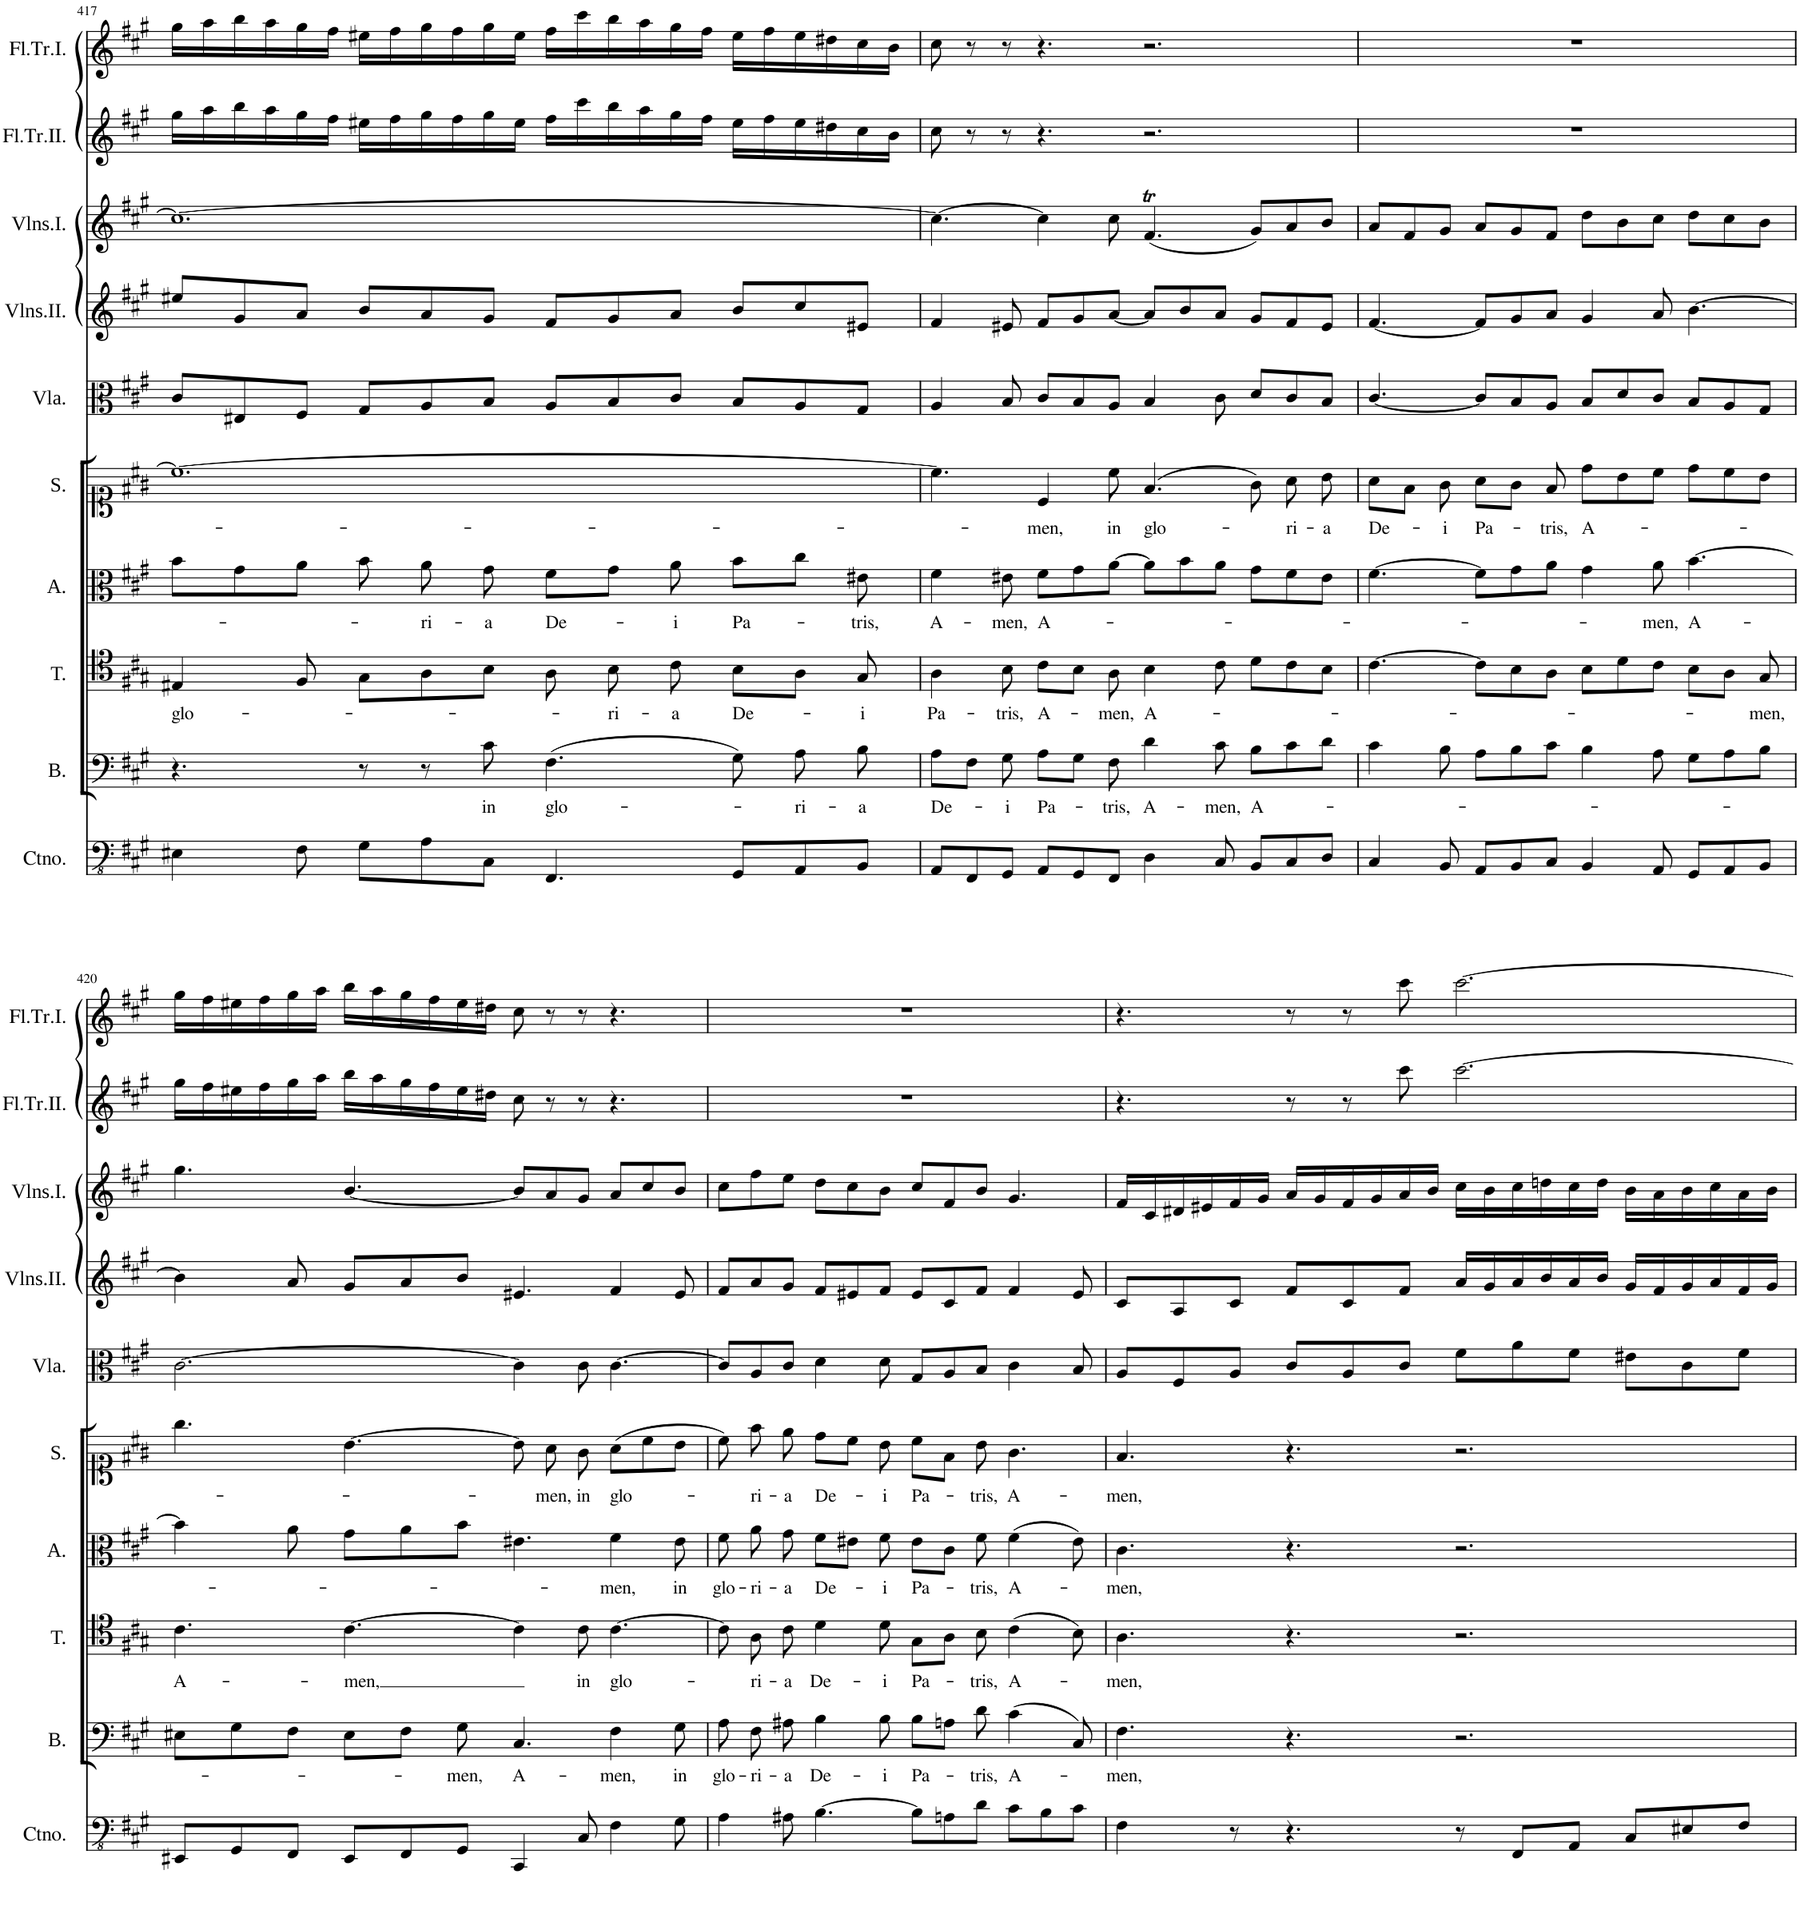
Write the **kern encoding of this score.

**kern	**kern	**text	**kern	**text	**kern	**text	**kern	**text	**kern	**kern	**kern	**kern	**kern
*part10	*part9	*part9	*part8	*part8	*part7	*part7	*part6	*part6	*part5	*part4	*part3	*part2	*part1
*staff10	*staff9	*staff9	*staff8	*staff8	*staff7	*staff7	*staff6	*staff6	*staff5	*staff4	*staff3	*staff2	*staff1
*I"Continuo.	*I"Basso.	*	*I"Tenore.	*	*I"Alto.	*	*I"Soprano.	*	*I"Viola	*I"Violino II.	*I"Violino I.	*I"Flauto Traverso II.	*I"Flauto Traverso I.
*I'Ctno.	*I'B.	*	*I'T.	*	*I'A.	*	*I'S.	*	*I'Vla.	*	*	*I'Fl.Tr.II.	*I'Fl.Tr.I.
!!LO:PB:g=z
*clefFv4	*clefF4	*	*clefC4	*	*clefC3	*	*clefC1	*	*clefC3	*clefG2	*clefG2	*clefG2	*clefG2
*k[f#c#g#]	*k[f#c#g#]	*	*k[f#c#g#]	*	*k[f#c#g#]	*	*k[f#c#g#]	*	*k[f#c#g#]	*k[f#c#g#]	*k[f#c#g#]	*k[f#c#g#]	*k[f#c#g#]
*M12/8	*M12/8	*	*M12/8	*	*M12/8	*	*M12/8	*	*M12/8	*M12/8	*M12/8	*M12/8	*M12/8
=417	=417	=417	=417	=417	=417	=417	=417	=417	=417	=417	=417	=417	=417
!	!	!	!	!LO:LY:b	!	!	!	!	!	!	!	!	!
4EE#X\	4.r	.	4E#X/	glo-	8b\L	.	1.cc#_	.	8c#/L	8ee#X/L	1.cc#_	16gg#\LL	16gg#\LL
.	.	.	.	.	.	.	.	.	.	.	.	16aa\	16aa\
.	.	.	.	.	8g#\	.	.	.	8E#X/	8g#/	.	16bb\	16bb\
.	.	.	.	.	.	.	.	.	.	.	.	16aa\	16aa\
8FF#\	.	.	8F#/	.	8a\J	.	.	.	8F#/J	8a/J	.	16gg#\	16gg#\
.	.	.	.	.	.	.	.	.	.	.	.	16ff#\JJ	16ff#\JJ
8GG#\L	8r	.	8G#\L	.	8b\	.	.	.	8G#/L	8b/L	.	16ee#X\LL	16ee#X\LL
.	.	.	.	.	.	.	.	.	.	.	.	16ff#\	16ff#\
!	!	!	!	!	!	!LO:LY:b	!	!	!	!	!	!	!
8AA\	8r	.	8A\	.	8a\	-ri-	.	.	8A/	8a/	.	16gg#\	16gg#\
.	.	.	.	.	.	.	.	.	.	.	.	16ff#\	16ff#\
!	!	!LO:LY:b	!	!	!	!LO:LY:b	!	!	!	!	!	!	!
8CC#\J	8c#\	in	8B\J	.	8g#\	-a	.	.	8B/J	8g#/J	.	16gg#\	16gg#\
.	.	.	.	.	.	.	.	.	.	.	.	16ee#\JJ	16ee#\JJ
!	!	!LO:LY:b	!	!	!	!LO:LY:b	!	!	!	!	!	!	!
4.FFF#/	(4.F#\	glo-	8A\	.	8f#\L	De-	.	.	8A/L	8f#/L	.	16ff#\LL	16ff#\LL
.	.	.	.	.	.	.	.	.	.	.	.	16ccc#\	16ccc#\
!	!	!	!	!LO:LY:b	!	!	!	!	!	!	!	!	!
.	.	.	8B\	-ri-	8g#\J	.	.	.	8B/	8g#/	.	16bb\	16bb\
.	.	.	.	.	.	.	.	.	.	.	.	16aa\	16aa\
!	!	!	!	!LO:LY:b	!	!LO:LY:b	!	!	!	!	!	!	!
.	.	.	8c#\	-a	8a\	-i	.	.	8c#/J	8a/J	.	16gg#\	16gg#\
.	.	.	.	.	.	.	.	.	.	.	.	16ff#\JJ	16ff#\JJ
!	!	!	!	!LO:LY:b	!	!LO:LY:b	!	!	!	!	!	!	!
8GGG#/L	8G#\)	.	8B\L	De-	8b\L	Pa-	.	.	8B/L	8b/L	.	16ee#\LL	16ee#\LL
.	.	.	.	.	.	.	.	.	.	.	.	16ff#\	16ff#\
!	!	!LO:LY:b	!	!	!	!	!	!	!	!	!	!	!
8AAA/	8A\	-ri-	8A\J	.	8cc#\J	.	.	.	8A/	8cc#/	.	16ee#\	16ee#\
.	.	.	.	.	.	.	.	.	.	.	.	16dd#X\	16dd#X\
!	!	!LO:LY:b	!	!LO:LY:b	!	!LO:LY:b	!	!	!	!	!	!	!
8BBB/J	8B\	-a	8G#/	-i	8e#X\	-tris,	.	.	8G#/J	8e#X/J	.	16cc#\	16cc#\
.	.	.	.	.	.	.	.	.	.	.	.	16b\JJ	16b\JJ
=418	=418	=418	=418	=418	=418	=418	=418	=418	=418	=418	=418	=418	=418
!	!	!LO:LY:b	!	!LO:LY:b	!	!LO:LY:b	!	!	!	!	!	!	!
8AAA/L	8A\L	De-	4A\	Pa-	4f#\	A-	4.cc#\]	.	4A/	4f#/	4.cc#\_	8cc#\	8cc#\
8FFF#/	8F#\J	.	.	.	.	.	.	.	.	.	.	8r	8r
!	!	!LO:LY:b	!	!LO:LY:b	!	!LO:LY:b	!	!	!	!	!	!	!
8GGG#/J	8G#\	-i	8B\	-tris,	8e#X\	men,	.	.	8B/	8e#X/	.	8r	8r
!	!	!LO:LY:b	!	!LO:LY:b	!	!LO:LY:b	!	!LO:LY:b	!	!	!	!	!
8AAA/L	8A\L	Pa-	8c#\L	A-	8f#\L	A-	4c#/	men,	8c#/L	8f#/L	4cc#\]	4.r	4.r
8GGG#/	8G#\J	.	8B\J	.	8g#\	.	.	.	8B/	8g#/	.	.	.
!	!	!LO:LY:b	!	!LO:LY:b	!	!	!	!LO:LY:b	!	!	!	!	!
8FFF#/J	8F#\	-tris,	8A\	men,	[8a\J	.	8cc#\	in	8A/J	[8a/J	8cc#\	.	.
!	!	!LO:LY:b	!	!LO:LY:b	!	!	!	!LO:LY:b	!	!	!	!	!
4DD\	4d\	A-	4B\	A-	8a\L]	.	(4.f#/	glo-	4B/	8a/L]	(4.f#T/	2.r	2.r
.	.	.	.	.	8b\	.	.	.	.	8b/	.	.	.
!	!	!LO:LY:b	!	!	!	!	!	!	!	!	!	!	!
8CC#/	8c#\	men,	8c#\	.	8a\J	.	.	.	8c#\	8a/J	.	.	.
!	!	!LO:LY:b	!	!	!	!	!	!	!	!	!	!	!
8BBB/L	8B\L	A-	8d\L	.	8g#\L	.	8g#\)	.	8d/L	8g#/L	8g#/L)	.	.
!	!	!	!	!	!	!	!	!LO:LY:b	!	!	!	!	!
8CC#/	8c#\	.	8c#\	.	8f#\	.	8a\	-ri-	8c#/	8f#/	8a/	.	.
!	!	!	!	!	!	!	!	!LO:LY:b	!	!	!	!	!
8DD/J	8d\J	.	8B\J	.	8e#\J	.	8b\	-a	8B/J	8e#/J	8b/J	.	.
=419	=419	=419	=419	=419	=419	=419	=419	=419	=419	=419	=419	=419	=419
!	!	!	!	!	!	!	!	!LO:LY:b	!	!	!	!	!
4CC#/	4c#\	.	[4.c#\	.	[4.f#\	.	8a\L	De-	[4.c#/	[4.f#/	8a/L	1.r	1.r
.	.	.	.	.	.	.	8f#\J	.	.	.	8f#/	.	.
!	!	!	!	!	!	!	!	!LO:LY:b	!	!	!	!	!
8BBB/	8B\	.	.	.	.	.	8g#\	-i	.	.	8g#/J	.	.
!	!	!	!	!	!	!	!	!LO:LY:b	!	!	!	!	!
8AAA/L	8A\L	.	8c#\L]	.	8f#\L]	.	8a\L	Pa-	8c#/L]	8f#/L]	8a/L	.	.
8BBB/	8B\	.	8B\	.	8g#\	.	8g#\J	.	8B/	8g#/	8g#/	.	.
!	!	!	!	!	!	!	!	!LO:LY:b	!	!	!	!	!
8CC#/J	8c#\J	.	8A\J	.	8a\J	.	8f#/	-tris,	8A/J	8a/J	8f#/J	.	.
!	!	!	!	!	!	!	!	!LO:LY:b	!	!	!	!	!
4BBB/	4B\	.	8B\L	.	4g#\	.	8dd\L	A-	8B/L	4g#/	8dd\L	.	.
.	.	.	8d\	.	.	.	8b\	.	8d/	.	8b\	.	.
!	!	!	!	!	!	!LO:LY:b	!	!	!	!	!	!	!
8AAA/	8A\	.	8c#\J	.	8a\	men,	8cc#\J	.	8c#/J	8a/	8cc#\J	.	.
!	!	!	!	!	!	!LO:LY:b	!	!	!	!	!	!	!
8GGG#/L	8G#\L	.	8B\L	.	[4.b\	A-	8dd\L	.	8B/L	[4.b\	8dd\L	.	.
8AAA/	8A\	.	8A\J	.	.	.	8cc#\	.	8A/	.	8cc#\	.	.
!	!	!	!	!LO:LY:b	!	!	!	!	!	!	!	!	!
8BBB/J	8B\J	.	8G#/	men,	.	.	8b\J	.	8G#/J	.	8b\J	.	.
!!LO:LB:g=z
=420	=420	=420	=420	=420	=420	=420	=420	=420	=420	=420	=420	=420	=420
!	!	!	!	!LO:LY:b	!	!	!	!	!	!	!	!	!
8EEE#X/L	8E#X\L	.	4.c#\	A-	4b\]	.	4.gg#\	.	[2.c#\	4b\]	4.gg#\	16gg#\LL	16gg#\LL
.	.	.	.	.	.	.	.	.	.	.	.	16ff#\	16ff#\
8GGG#/	8G#\	.	.	.	.	.	.	.	.	.	.	16ee#X\	16ee#X\
.	.	.	.	.	.	.	.	.	.	.	.	16ff#\	16ff#\
8FFF#/J	8F#\J	.	.	.	8a\	.	.	.	.	8a/	.	16gg#\	16gg#\
.	.	.	.	.	.	.	.	.	.	.	.	16aa\JJ	16aa\JJ
!	!	!	!	!LO:LY:b	!	!	!	!	!	!	!	!	!
8EEE#/L	8E#\L	.	[4.c#\	-men,	8g#\L	.	[4.b\	.	.	8g#/L	[4.b/	16bb\LL	16bb\LL
.	.	.	.	.	.	.	.	.	.	.	.	16aa\	16aa\
8FFF#/	8F#\J	.	.	.	8a\	.	.	.	.	8a/	.	16gg#\	16gg#\
.	.	.	.	.	.	.	.	.	.	.	.	16ff#\	16ff#\
!	!	!LO:LY:b	!	!	!	!	!	!	!	!	!	!	!
8GGG#/J	8G#\	men,	.	.	8b\J	.	.	.	.	8b/J	.	16ee#\	16ee#\
.	.	.	.	.	.	.	.	.	.	.	.	16dd#X\JJ	16dd#X\JJ
!	!	!LO:LY:b	!	!	!	!	!	!	!	!	!	!	!
4CCC#/	4.C#/	A-	4c#\]	.	4.e#X\	.	8b\]	.	4c#\]	4.e#X/	8b/L]	8cc#\	8cc#\
!	!	!	!	!	!	!	!	!LO:LY:b	!	!	!	!	!
.	.	.	.	.	.	.	8a\	men,	.	.	8a/	8r	8r
!	!	!	!	!LO:LY:b	!	!	!	!LO:LY:b	!	!	!	!	!
8CC#/	.	.	8c#\	in	.	.	8g#\	in	8c#\	.	8g#/J	8r	8r
!	!	!LO:LY:b	!	!LO:LY:b	!	!LO:LY:b	!	!LO:LY:b	!	!	!	!	!
4FF#\	4F#\	-men,	[4.c#\	glo-	4f#\	men,	(8a\L	glo-	[4.c#\	4f#/	8a/L	4.r	4.r
.	.	.	.	.	.	.	8cc#\	.	.	.	8cc#/	.	.
!	!	!LO:LY:b	!	!	!	!LO:LY:b	!	!	!	!	!	!	!
8GG#\	8G#\	in	.	.	8e#\	in	8b\J	.	.	8e#/	8b/J	.	.
=421	=421	=421	=421	=421	=421	=421	=421	=421	=421	=421	=421	=421	=421
!	!	!LO:LY:b	!	!	!	!LO:LY:b	!	!	!	!	!	!	!
4AA\	8A\	glo-	8c#\]	.	8f#\	glo-	8cc#\)	.	8c#/L]	8f#/L	8cc#\L	1.r	1.r
!	!	!LO:LY:b	!	!LO:LY:b	!	!LO:LY:b	!	!LO:LY:b	!	!	!	!	!
.	8F#\	-ri-	8A\	-ri-	8a\	-ri-	8ff#\	-ri-	8A/	8a/	8ff#\	.	.
!	!	!LO:LY:b	!	!LO:LY:b	!	!LO:LY:b	!	!LO:LY:b	!	!	!	!	!
8AA#X\	8A#X\	-a	8c#\	-a	8g#\	-a	8ee\	-a	8c#/J	8g#/J	8ee\J	.	.
!	!	!LO:LY:b	!	!LO:LY:b	!	!LO:LY:b	!	!LO:LY:b	!	!	!	!	!
[4.BB\	4B\	De-	4d\	De-	8f#\L	De-	8dd\L	De-	4d\	8f#/L	8dd\L	.	.
.	.	.	.	.	8e#X\J	.	8cc#\J	.	.	8e#X/	8cc#\	.	.
!	!	!LO:LY:b	!	!LO:LY:b	!	!LO:LY:b	!	!LO:LY:b	!	!	!	!	!
.	8B\	-i	8d\	-i	8f#\	-i	8b\	-i	8d\	8f#/J	8b\J	.	.
!	!	!LO:LY:b	!	!LO:LY:b	!	!LO:LY:b	!	!LO:LY:b	!	!	!	!	!
8BB\L]	8B\L	Pa-	8G#\L	Pa-	8e#\L	Pa-	8cc#\L	Pa-	8G#/L	8e#/L	8cc#/L	.	.
8AAn\	8An\J	.	8A\J	.	8c#\J	.	8f#\J	.	8A/	8c#/	8f#/	.	.
!	!	!LO:LY:b	!	!LO:LY:b	!	!LO:LY:b	!	!LO:LY:b	!	!	!	!	!
8D\J	8d\	-tris,	8B\	-tris,	8f#\	-tris,	8b\	-tris,	8B/J	8f#/J	8b/J	.	.
!	!	!LO:LY:b	!	!LO:LY:b	!	!LO:LY:b	!	!LO:LY:b	!	!	!	!	!
8C#\L	(4c#\	A-	(4c#\	A-	(4f#\	A-	4.g#\	A-	4c#\	4f#/	4.g#/	.	.
8BB\	.	.	.	.	.	.	.	.	.	.	.	.	.
8C#\J	8C#/)	.	8B\)	.	8e#\)	.	.	.	8B/	8e#/	.	.	.
=422	=422	=422	=422	=422	=422	=422	=422	=422	=422	=422	=422	=422	=422
!	!	!LO:LY:b	!	!LO:LY:b	!	!LO:LY:b	!	!LO:LY:b	!	!	!	!	!
4FF#\	4.F#\	men,	4.A\	men,	4.c#\	men,	4.f#/	men,	8A/L	8c#/L	16f#/LL	4.r	4.r
.	.	.	.	.	.	.	.	.	.	.	16c#/	.	.
.	.	.	.	.	.	.	.	.	8F#/	8A/	16d#X/	.	.
.	.	.	.	.	.	.	.	.	.	.	16e#X/	.	.
8r	.	.	.	.	.	.	.	.	8A/J	8c#/J	16f#/	.	.
.	.	.	.	.	.	.	.	.	.	.	16g#/JJ	.	.
4.r	4.r	.	4.r	.	4.r	.	4.r	.	8c#/L	8f#/L	16a/LL	8r	8r
.	.	.	.	.	.	.	.	.	.	.	16g#/	.	.
.	.	.	.	.	.	.	.	.	8A/	8c#/	16f#/	8r	8r
.	.	.	.	.	.	.	.	.	.	.	16g#/	.	.
.	.	.	.	.	.	.	.	.	8c#/J	8f#/J	16a/	8ccc#\	8ccc#\
.	.	.	.	.	.	.	.	.	.	.	16b/JJ	.	.
8r	2.r	.	2.r	.	2.r	.	2.r	.	8f#\L	16a/LL	16cc#\LL	[2.ccc#\	[2.ccc#\
.	.	.	.	.	.	.	.	.	.	16g#/	16b\	.	.
8FFF#/L	.	.	.	.	.	.	.	.	8a\	16a/	16cc#\	.	.
.	.	.	.	.	.	.	.	.	.	16b/	16ddn\	.	.
8AAA/J	.	.	.	.	.	.	.	.	8f#\J	16a/	16cc#\	.	.
.	.	.	.	.	.	.	.	.	.	16b/JJ	16dd\JJ	.	.
8CC#/L	.	.	.	.	.	.	.	.	8e#X\L	16g#/LL	16b\LL	.	.
.	.	.	.	.	.	.	.	.	.	16f#/	16a\	.	.
8EE#X/	.	.	.	.	.	.	.	.	8c#\	16g#/	16b\	.	.
.	.	.	.	.	.	.	.	.	.	16a/	16cc#\	.	.
8FF#/J	.	.	.	.	.	.	.	.	8f#\J	16f#/	16a\	.	.
.	.	.	.	.	.	.	.	.	.	16g#/JJ	16b\JJ	.	.
=	=	=	=	=	=	=	=	=	=	=	=	=	=
*-	*-	*-	*-	*-	*-	*-	*-	*-	*-	*-	*-	*-	*-
